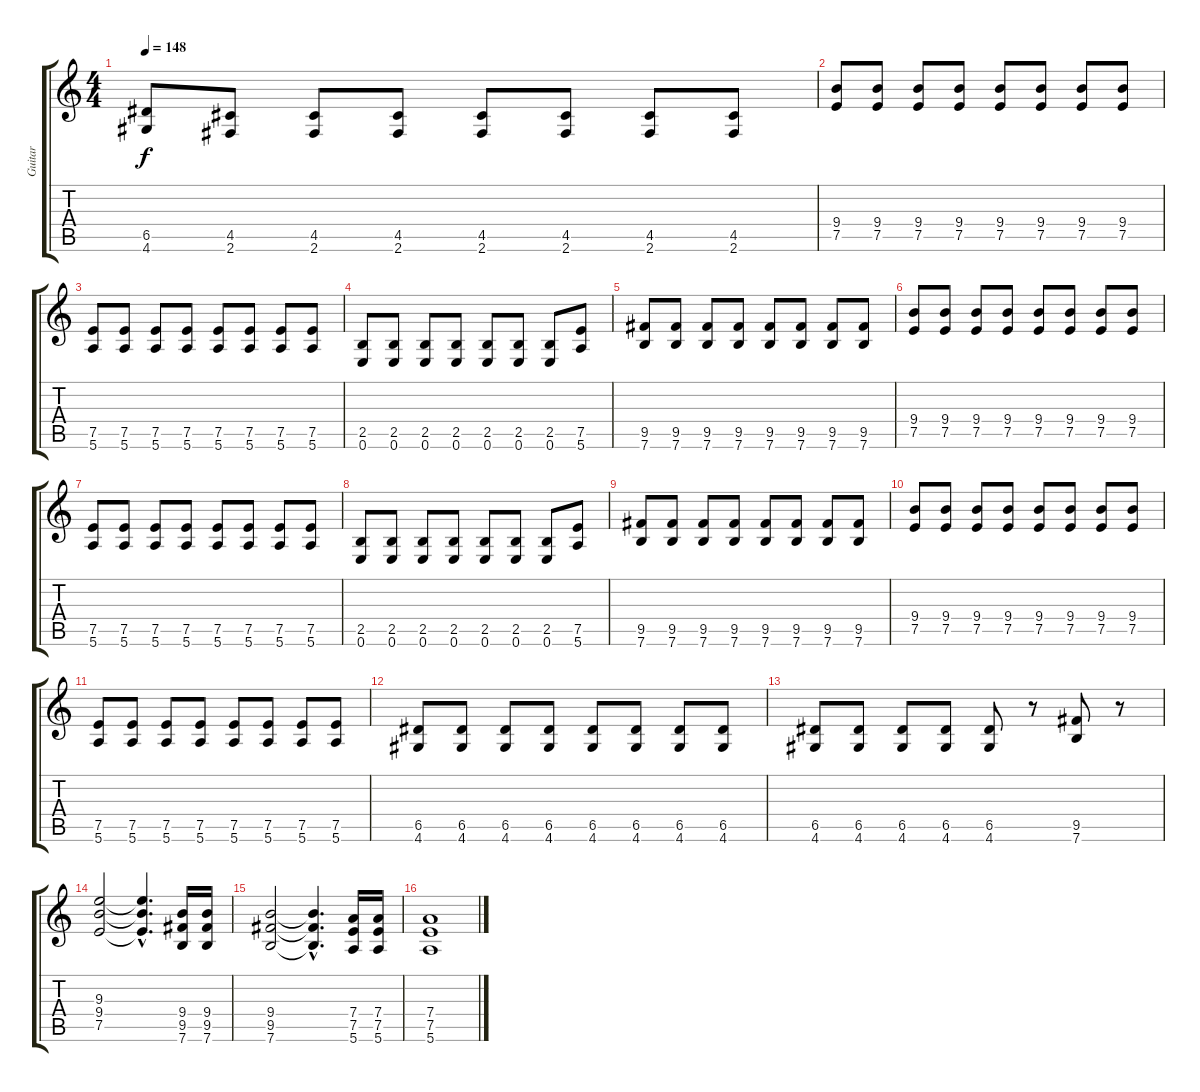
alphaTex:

\track ("Guitar" "Guitar") {instrument distortionguitar}
\staff {score tabs}
\tuning (E4 B3 G3 D3 A2 E2) {hide}
\ts (4 4)
\tempo 148
\clef g2
\ks c
(6.5 4.6).8{dy f} (4.5 2.6).8 (4.5 2.6).8 (4.5 2.6).8 (4.5 2.6).8 (4.5 2.6).8 (4.5 2.6).8 (4.5 2.6).8 |
(9.4 7.5).8 (9.4 7.5).8 (9.4 7.5).8 (9.4 7.5).8 (9.4 7.5).8 (9.4 7.5).8 (9.4 7.5).8 (9.4 7.5).8 |
(7.5 5.6).8 (7.5 5.6).8 (7.5 5.6).8 (7.5 5.6).8 (7.5 5.6).8 (7.5 5.6).8 (7.5 5.6).8 (7.5 5.6).8 |
(2.5 0.6).8 (2.5 0.6).8 (2.5 0.6).8 (2.5 0.6).8 (2.5 0.6).8 (2.5 0.6).8 (2.5 0.6).8 (7.5 5.6).8 |
(9.5 7.6).8 (9.5 7.6).8 (9.5 7.6).8 (9.5 7.6).8 (9.5 7.6).8 (9.5 7.6).8 (9.5 7.6).8 (9.5 7.6).8 |
(9.4 7.5).8 (9.4 7.5).8 (9.4 7.5).8 (9.4 7.5).8 (9.4 7.5).8 (9.4 7.5).8 (9.4 7.5).8 (9.4 7.5).8 |
(7.5 5.6).8 (7.5 5.6).8 (7.5 5.6).8 (7.5 5.6).8 (7.5 5.6).8 (7.5 5.6).8 (7.5 5.6).8 (7.5 5.6).8 |
(2.5 0.6).8 (2.5 0.6).8 (2.5 0.6).8 (2.5 0.6).8 (2.5 0.6).8 (2.5 0.6).8 (2.5 0.6).8 (7.5 5.6).8 |
(9.5 7.6).8 (9.5 7.6).8 (9.5 7.6).8 (9.5 7.6).8 (9.5 7.6).8 (9.5 7.6).8 (9.5 7.6).8 (9.5 7.6).8 |
(9.4 7.5).8 (9.4 7.5).8 (9.4 7.5).8 (9.4 7.5).8 (9.4 7.5).8 (9.4 7.5).8 (9.4 7.5).8 (9.4 7.5).8 |
(7.5 5.6).8 (7.5 5.6).8 (7.5 5.6).8 (7.5 5.6).8 (7.5 5.6).8 (7.5 5.6).8 (7.5 5.6).8 (7.5 5.6).8 |
(6.5 4.6).8 (6.5 4.6).8 (6.5 4.6).8 (6.5 4.6).8 (6.5 4.6).8 (6.5 4.6).8 (6.5 4.6).8 (6.5 4.6).8 |
(6.5 4.6).8 (6.5 4.6).8 (6.5 4.6).8 (6.5 4.6).8 (6.5 4.6).8 r.8 (9.5 7.6).8 r.8 |
(9.3 9.4 7.5).2 (9.3{hac t} 9.4{hac t} 7.5{hac t}).4{d} (9.4 9.5 7.6).16 (9.4 9.5 7.6).16 |
(9.4 9.5 7.6).2 (9.4{hac t} 9.5{hac t} 7.6{hac t}).4{d} (7.4 7.5 5.6).16 (7.4 7.5 5.6).16 |
(7.4 7.5 5.6).1
